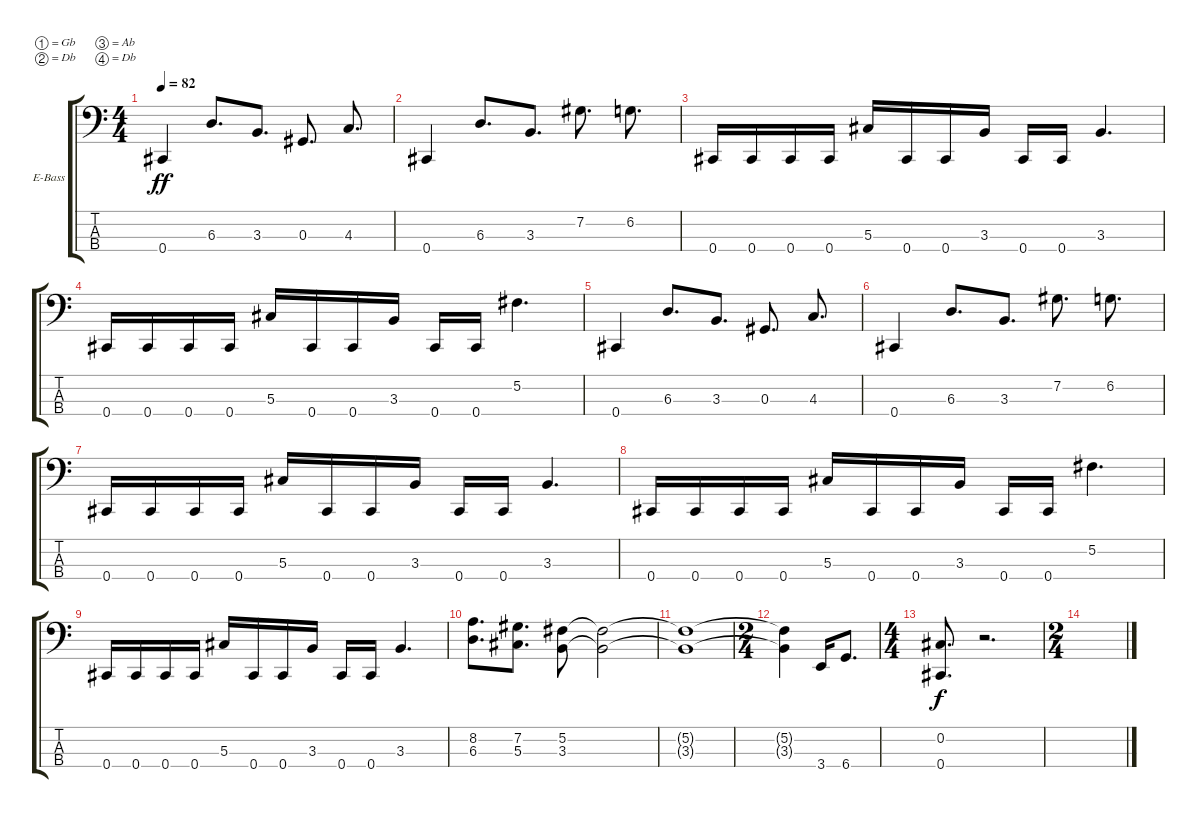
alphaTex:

\bracketExtendMode groupsimilarinstruments
\firstSystemTrackNameOrientation horizontal
\otherSystemsTrackNameOrientation horizontal
\track ("Electric Bass" "E-Bass") {instrument electricbassfinger}
\staff {score tabs}
\tuning (Gb2 Db2 Ab1 Db1)
\ts (4 4)
\tempo 82
\clef f4
\ks c
0.4.4{dy ff} 6.3.8{d} 3.3.8{d} 0.3.8{d} 4.3.8{d} |
0.4.4 6.3.8{d} 3.3.8{d} 7.2.8{d} 6.2.8{d} |
0.4.16 0.4.16 0.4.16 0.4.16 5.3.16 0.4.16 0.4.16 3.3.16 0.4.16 0.4.16 3.3.4{d} |
0.4.16 0.4.16 0.4.16 0.4.16 5.3.16 0.4.16 0.4.16 3.3.16 0.4.16 0.4.16 5.2.4{d} |
0.4.4 6.3.8{d} 3.3.8{d} 0.3.8{d} 4.3.8{d} |
0.4.4 6.3.8{d} 3.3.8{d} 7.2.8{d} 6.2.8{d} |
0.4.16 0.4.16 0.4.16 0.4.16 5.3.16 0.4.16 0.4.16 3.3.16 0.4.16 0.4.16 3.3.4{d} |
0.4.16 0.4.16 0.4.16 0.4.16 5.3.16 0.4.16 0.4.16 3.3.16 0.4.16 0.4.16 5.2.4{d} |
0.4.16 0.4.16 0.4.16 0.4.16 5.3.16 0.4.16 0.4.16 3.3.16 0.4.16 0.4.16 3.3.4{d} |
(6.3 8.2).8{d} (5.3 7.2).8{d} (3.3 5.2).8 (3.3{t} 5.2{t}).2 |
(5.2{t} 3.3{t}).1 |
\ts (2 4)
(3.3{t} 5.2{t}).4 3.4.16 6.4.8{d} |
\ts (4 4)
(0.4 0.2).8{d dy f} r.2{d} |
\ts (2 4)
